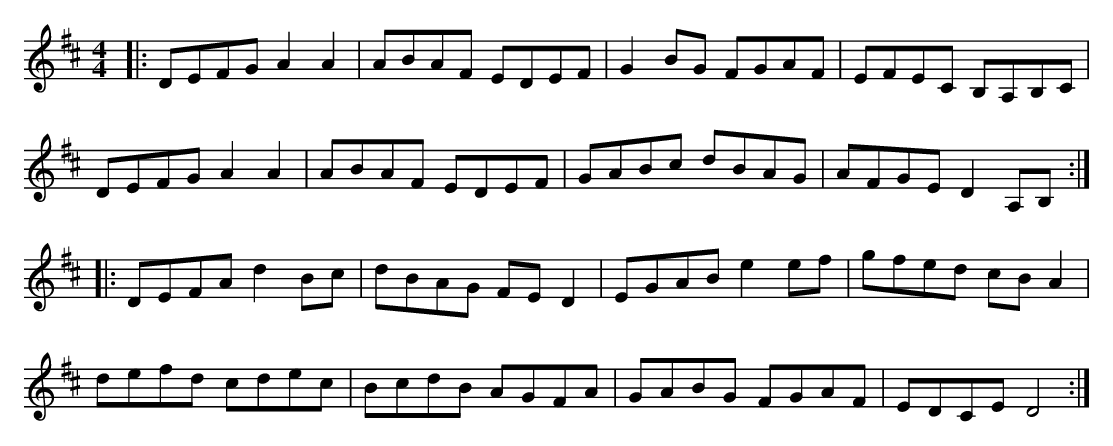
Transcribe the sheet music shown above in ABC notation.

X:1
M:4/4
K:D
|:DEFG A2 A2|ABAF EDEF|G2 BG FGAF|EFEC B,A,B,C|
DEFG A2 A2|ABAF EDEF|GABc dBAG| AFGE D2 A,B,:|
|:DEFA d2 Bc|dBAG FED2|EGAB e2 ef|gfed cBA2|
defd cdec|BcdB AGFA|GABG FGAF|EDCE D4:|
